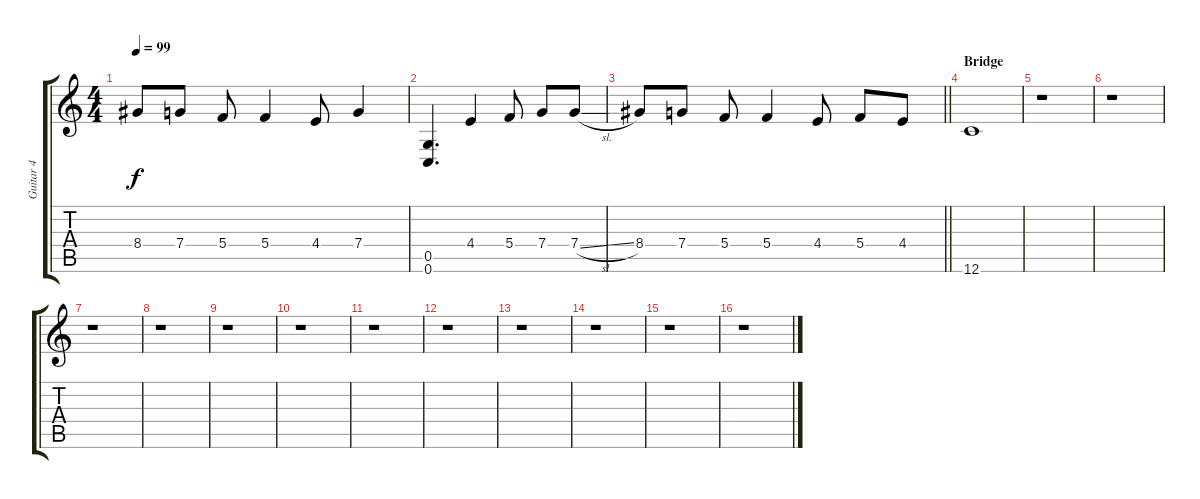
\track ("Guitar 4" "Guitar 4") {instrument distortionguitar}
\staff {score tabs}
\tuning (D4 A3 F3 C3 G2 C2) {hide}
\ts (4 4)
\tempo 99
\clef g2
\ks c
8.4.8{dy f} 7.4.8 5.4.8 5.4.4 4.4.8 7.4.4 |
(0.5 0.6).4{d} 4.4.4 5.4.8 7.4.8 7.4{sl}.8 |
\barLineRight lightlight
8.4.8 7.4.8 5.4.8 5.4.4 4.4.8 5.4.8 4.4.8 |
\section ("" "Bridge")
12.6.1 |
r.1 |
r.1 |
r.1 |
r.1 |
r.1 |
r.1 |
r.1 |
r.1 |
r.1 |
r.1 |
r.1 |
r.1
